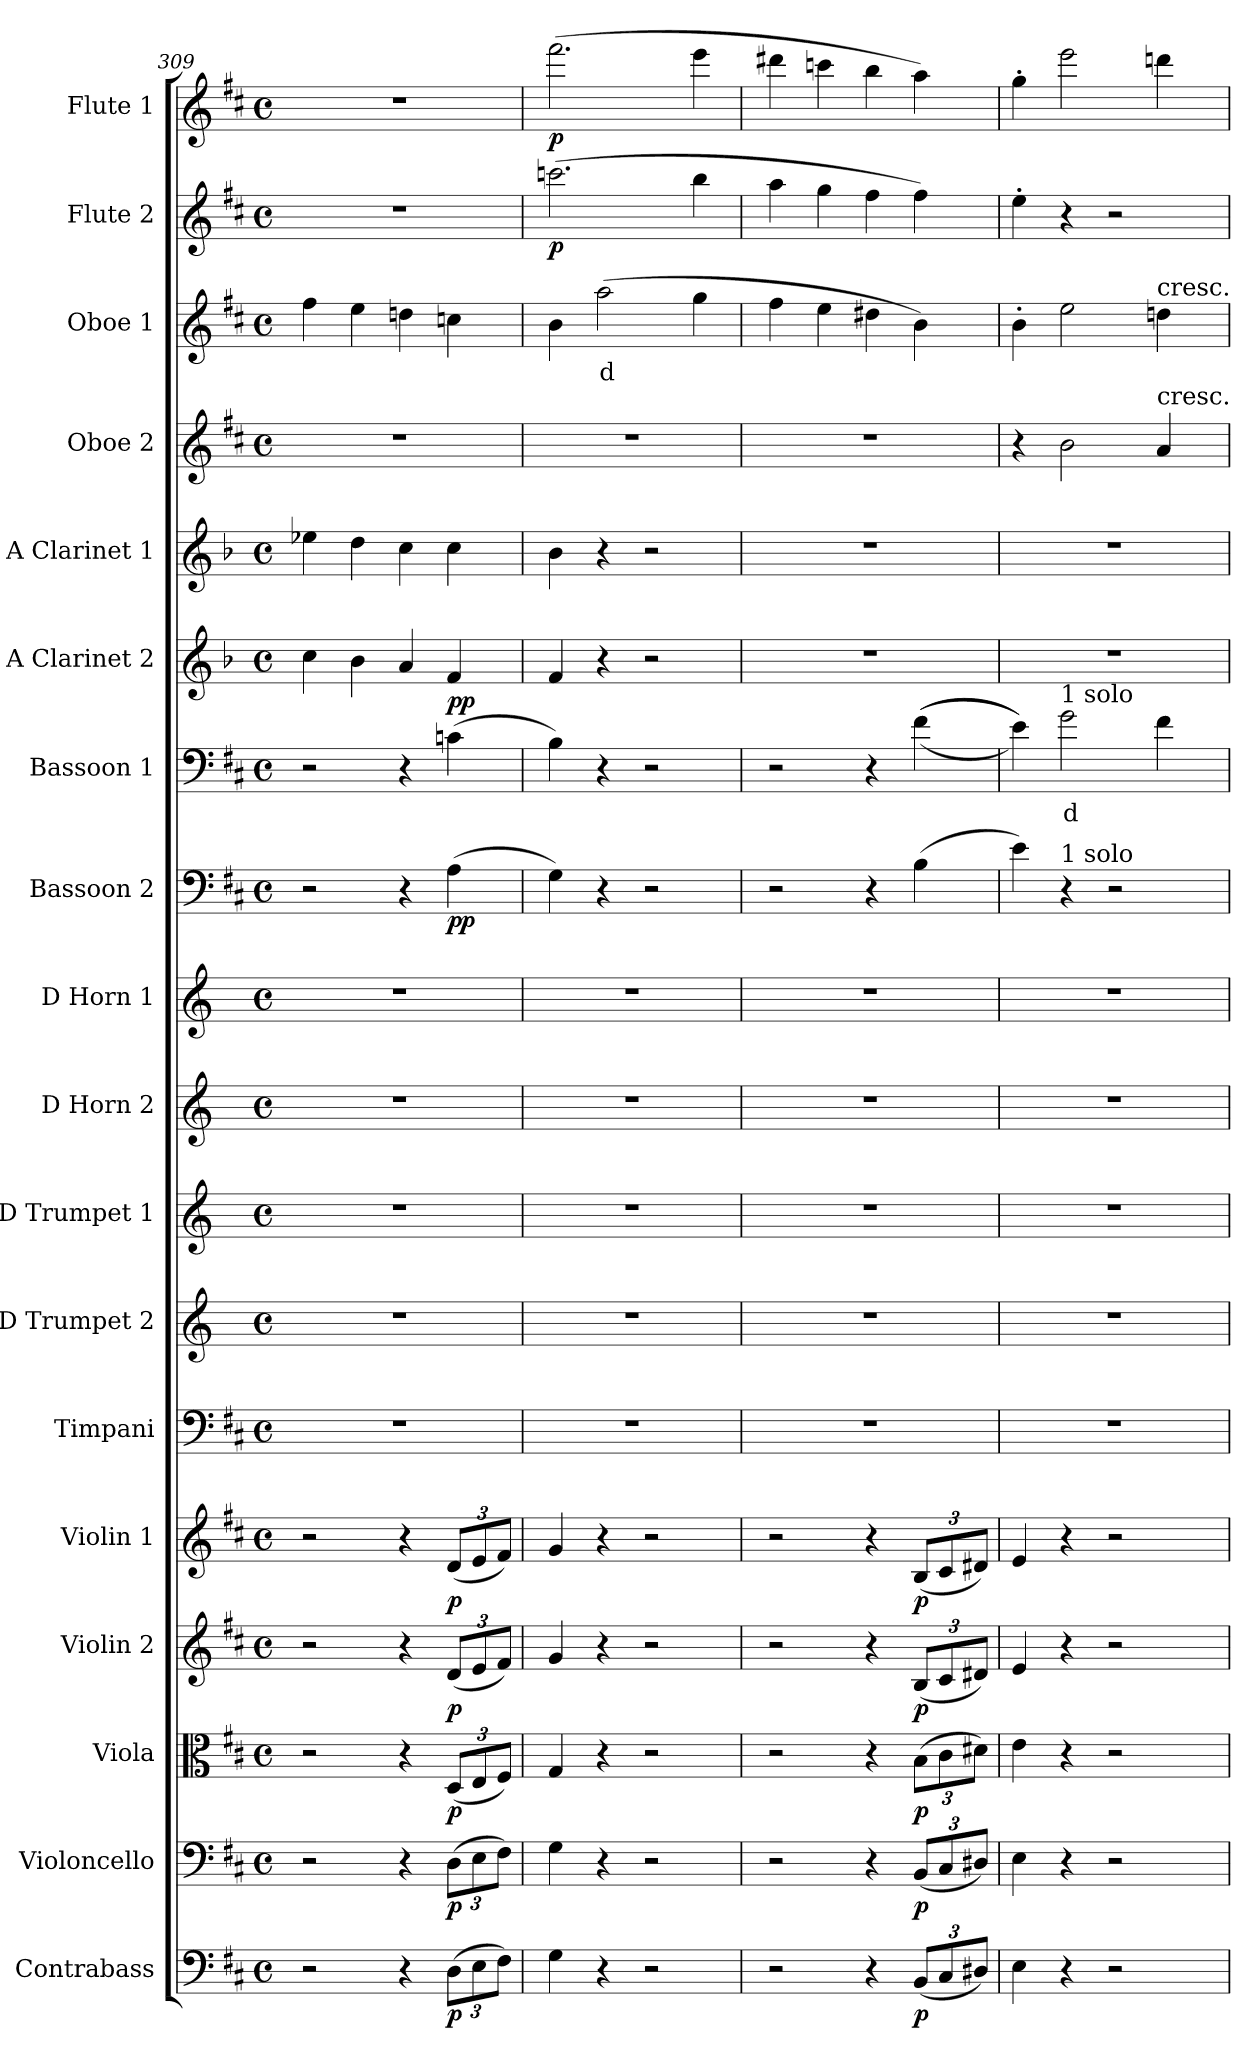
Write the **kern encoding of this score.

**kern	**dynam	**kern	**dynam	**kern	**dynam	**kern	**dynam	**kern	**dynam	**kern	**kern	**kern	**kern	**kern	**kern	**dynam	**kern	**text	**dynam	**kern	**kern	**kern	**kern	**text	**kern	**dynam	**kern	**dynam
*part18	*part18	*part17	*part17	*part16	*part16	*part15	*part15	*part14	*part14	*part13	*part12	*part11	*part10	*part9	*part8	*part8	*part7	*part7	*part7	*part6	*part5	*part4	*part3	*part3	*part2	*part2	*part1	*part1
*staff18	*staff18	*staff17	*staff17	*staff16	*staff16	*staff15	*staff15	*staff14	*staff14	*staff13	*staff12	*staff11	*staff10	*staff9	*staff8	*staff8	*staff7	*staff7	*staff7	*staff6	*staff5	*staff4	*staff3	*staff3	*staff2	*staff2	*staff1	*staff1
*I"Contrabass	*	*I"Violoncello	*	*I"Viola	*	*I"Violin 2	*	*I"Violin 1	*	*I"Timpani	*I"D Trumpet 2	*I"D Trumpet 1	*I"D Horn 2	*I"D Horn 1	*I"Bassoon 2	*	*I"Bassoon 1	*	*	*I"A Clarinet 2	*I"A Clarinet 1	*I"Oboe 2	*I"Oboe 1	*	*I"Flute 2	*	*I"Flute 1	*
*I'Cb	*	*I'Vc	*	*I'Vla	*	*I'Vln 2	*	*I'Vln 1	*	*I'Timp	*I'Tpt 2	*I'Tpt 1	*I'Hn 2	*I'Hn 1	*I'Bsn 2	*	*I'Bsn 1	*	*	*I'Cl 2	*I'Cl 1	*I'Ob 2	*I'Ob 1	*	*I'Fl 2	*	*I'Fl 1	*
*clefF4	*	*clefF4	*	*clefC3	*	*clefG2	*	*clefG2	*	*clefF4	*clefG2	*clefG2	*clefG2	*clefG2	*clefF4	*	*clefF4	*	*	*clefG2	*clefG2	*clefG2	*clefG2	*	*clefG2	*	*clefG2	*
*ITrd7c12	*	*	*	*	*	*	*	*	*	*	*ITrd-1c-2	*ITrd-1c-2	*ITrd6c10	*ITrd6c10	*	*	*	*	*	*ITrd2c3	*ITrd2c3	*	*	*	*	*	*	*
*k[f#c#]	*	*k[f#c#]	*	*k[f#c#]	*	*k[f#c#]	*	*k[f#c#]	*	*k[f#c#]	*k[f#c#]	*k[f#c#]	*k[f#c#]	*k[f#c#]	*k[f#c#]	*	*k[f#c#]	*	*	*k[f#c#]	*k[f#c#]	*k[f#c#]	*k[f#c#]	*	*k[f#c#]	*	*k[f#c#]	*
*M4/4	*	*M4/4	*	*M4/4	*	*M4/4	*	*M4/4	*	*M4/4	*M4/4	*M4/4	*M4/4	*M4/4	*M4/4	*	*M4/4	*	*	*M4/4	*M4/4	*M4/4	*M4/4	*	*M4/4	*	*M4/4	*
*met(c)	*	*met(c)	*	*met(c)	*	*met(c)	*	*met(c)	*	*met(c)	*met(c)	*met(c)	*met(c)	*met(c)	*met(c)	*	*met(c)	*	*	*met(c)	*met(c)	*met(c)	*met(c)	*	*met(c)	*	*met(c)	*
=309	=309	=309	=309	=309	=309	=309	=309	=309	=309	=309	=309	=309	=309	=309	=309	=309	=309	=309	=309	=309	=309	=309	=309	=309	=309	=309	=309	=309
2r	.	2r	.	2r	.	2r	.	2r	.	1r	1r	1r	1r	1r	2r	.	2r	.	.	4a\	4ccn\	1r	4ff#\	.	1r	.	1r	.
.	.	.	.	.	.	.	.	.	.	.	.	.	.	.	.	.	.	.	.	4g\	4b\	.	4ee\	.	.	.	.	.
4r	.	4r	.	4r	.	4r	.	4r	.	.	.	.	.	.	4r	.	4r	.	.	4f#/	4a\	.	4ddn\	.	.	.	.	.
*Xbrackettup	*	*Xbrackettup	*	*Xbrackettup	*	*Xbrackettup	*	*Xbrackettup	*	*	*	*	*	*	*	*	*	*	*	*	*	*	*	*	*	*	*	*
!	!LO:DY:b	!	!LO:DY:b	!	!LO:DY:b	!	!LO:DY:b	!	!LO:DY:b	!	!	!	!	!	!	!LO:DY:b	!	!	!	!	!	!	!	!	!	!	!	!
!	!	!	!	!	!	!	!	!	!	!	!	!	!	!	!	!LO:DY:n=1:b	!	!	!LO:DY:b	!	!	!	!	!	!	!	!	!
!	!	!	!	!	!	!	!	!	!	!	!	!	!	!	!	!	!	!	!LO:DY:n=1:b	!	!	!	!	!	!	!	!	!
(12DD\L	p	(12D\L	p	(12D/L	p	(12d/L	p	(12d/L	p	.	.	.	.	.	(4A\	p p	(4cn\	.	p p	4d/	4a\	.	4ccn\	.	.	.	.	.
12EE\	.	12E\	.	12E/	.	12e/	.	12e/	.	.	.	.	.	.	.	.	.	.	.	.	.	.	.	.	.	.	.	.
12FF#\J)	.	12F#\J)	.	12F#/J)	.	12f#/J)	.	12f#/J)	.	.	.	.	.	.	.	.	.	.	.	.	.	.	.	.	.	.	.	.
=310	=310	=310	=310	=310	=310	=310	=310	=310	=310	=310	=310	=310	=310	=310	=310	=310	=310	=310	=310	=310	=310	=310	=310	=310	=310	=310	=310	=310
!	!	!	!	!	!	!	!	!	!	!	!	!	!	!	!	!	!	!	!	!	!	!	!	!	!	!LO:DY:b	!	!LO:DY:b
4GG\	.	4G\	.	4G/	.	4g/	.	4g/	.	1r	1r	1r	1r	1r	4G\)	.	4B\)	.	.	4d/	4g\	1r	4b\	.	(2.cccn\	p	(2.fff#\	p
!	!	!	!	!	!	!	!	!	!	!	!	!	!	!	!	!	!	!	!	!	!	!	!	!LO:LY:b:color=#FF0000	!	!	!	!
4r	.	4r	.	4r	.	4r	.	4r	.	.	.	.	.	.	4r	.	4r	.	.	4r	4r	.	(2aa\	d	.	.	.	.
2r	.	2r	.	2r	.	2r	.	2r	.	.	.	.	.	.	2r	.	2r	.	.	2r	2r	.	.	.	.	.	.	.
.	.	.	.	.	.	.	.	.	.	.	.	.	.	.	.	.	.	.	.	.	.	.	4gg\	.	4bb\	.	4eee\	.
=311	=311	=311	=311	=311	=311	=311	=311	=311	=311	=311	=311	=311	=311	=311	=311	=311	=311	=311	=311	=311	=311	=311	=311	=311	=311	=311	=311	=311
2r	.	2r	.	2r	.	2r	.	2r	.	1r	1r	1r	1r	1r	2r	.	2r	.	.	1r	1r	1r	4ff#\	.	4aa\	.	4ddd#X\	.
.	.	.	.	.	.	.	.	.	.	.	.	.	.	.	.	.	.	.	.	.	.	.	4ee\	.	4gg\	.	4cccn\	.
4r	.	4r	.	4r	.	4r	.	4r	.	.	.	.	.	.	4r	.	4r	.	.	.	.	.	4dd#X\	.	4ff#\	.	4bb\	.
!	!LO:DY:b	!	!LO:DY:b	!	!LO:DY:b	!	!LO:DY:b	!	!LO:DY:b	!	!	!	!	!	!	!	!	!	!	!	!	!	!	!	!	!	!	!
(12BBB/L	p	(12BB/L	p	(12B\L	p	(12B/L	p	(12B/L	p	.	.	.	.	.	(4B\	.	(((4f#\	.	.	.	.	.	4b\)	.	4ff#\)	.	4aa\)	.
12CC#/	.	12C#/	.	12c#\	.	12c#/	.	12c#/	.	.	.	.	.	.	.	.	.	.	.	.	.	.	.	.	.	.	.	.
12DD#X/J)	.	12D#X/J)	.	12d#X\J)	.	12d#X/J)	.	12d#X/J)	.	.	.	.	.	.	.	.	.	.	.	.	.	.	.	.	.	.	.	.
=312	=312	=312	=312	=312	=312	=312	=312	=312	=312	=312	=312	=312	=312	=312	=312	=312	=312	=312	=312	=312	=312	=312	=312	=312	=312	=312	=312	=312
4EE\	.	4E\	.	4e\	.	4e/	.	4e/	.	1r	1r	1r	1r	1r	4e\)	.	4e\)))	.	.	1r	1r	4r	4b'\	.	4ee'\	.	4gg'\	.
!	!	!	!	!	!	!	!	!	!	!	!	!	!	!	!	!	!LO:TX:a:t=1 solo	!	!	!	!	!	!	!	!	!	!	!
!	!	!	!	!	!	!	!	!	!	!	!	!	!	!	!LO:TX:a:t=1 solo	!	!	!	!	!	!	!	!	!	!	!	!	!
!	!	!	!	!	!	!	!	!	!	!	!	!	!	!	!	!	!	!LO:LY:b:color=#FF0000	!	!	!	!	!	!	!	!	!	!
4r	.	4r	.	4r	.	4r	.	4r	.	.	.	.	.	.	4r	.	2g\	d	.	.	.	2b\	2ee\	.	4r	.	2eee\	.
2r	.	2r	.	2r	.	2r	.	2r	.	.	.	.	.	.	2r	.	.	.	.	.	.	.	.	.	2r	.	.	.
!	!	!	!	!	!	!	!	!	!	!	!	!	!	!	!	!	!	!	!	!	!	!	!LO:TX:a:t=cresc.	!	!	!	!	!
!	!	!	!	!	!	!	!	!	!	!	!	!	!	!	!	!	!	!	!	!	!	!LO:TX:a:t=cresc.	!	!	!	!	!	!
.	.	.	.	.	.	.	.	.	.	.	.	.	.	.	.	.	4f#\	.	.	.	.	4a/	4ddn\	.	.	.	4dddn\	.
=	=	=	=	=	=	=	=	=	=	=	=	=	=	=	=	=	=	=	=	=	=	=	=	=	=	=	=	=
*-	*-	*-	*-	*-	*-	*-	*-	*-	*-	*-	*-	*-	*-	*-	*-	*-	*-	*-	*-	*-	*-	*-	*-	*-	*-	*-	*-	*-
